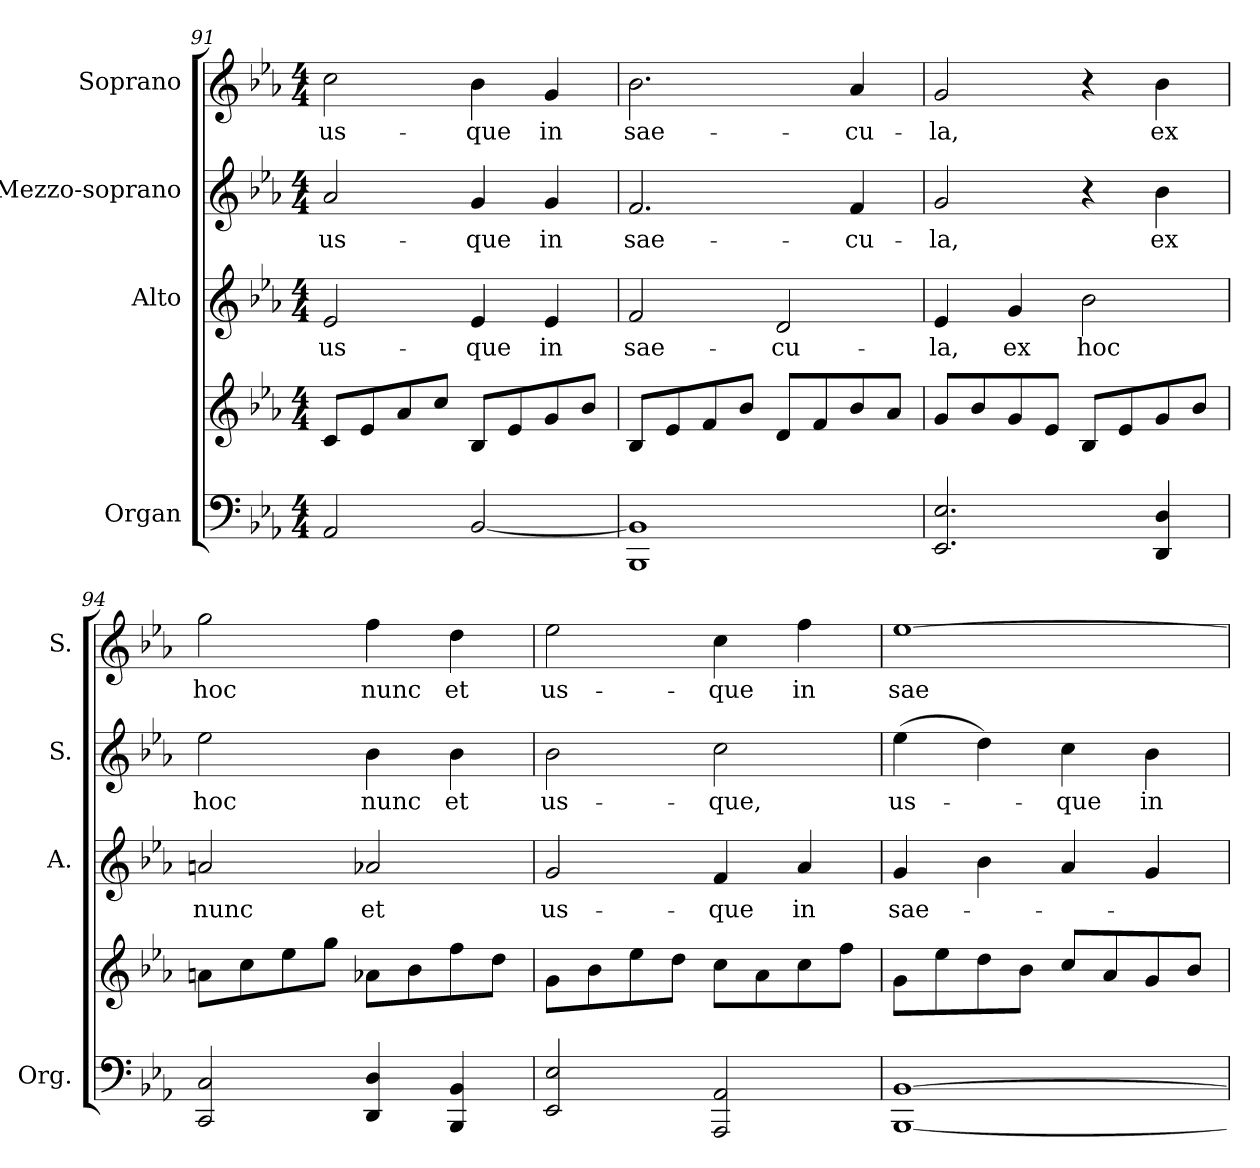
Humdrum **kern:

**kern	**kern	**kern	**text	**kern	**text	**kern	**text
*part4	*part4	*part3	*part3	*part2	*part2	*part1	*part1
*staff5	*staff4	*staff3	*staff3	*staff2	*staff2	*staff1	*staff1
*I"Organ	*	*I"Alto	*	*I"Mezzo-soprano	*	*I"Soprano	*
*I'Org.	*	*I'A.	*	*I'S.	*	*I'S.	*
*clefF4	*clefG2	*clefG2	*	*clefG2	*	*clefG2	*
*k[b-e-a-]	*k[b-e-a-]	*k[b-e-a-]	*	*k[b-e-a-]	*	*k[b-e-a-]	*
*E-:	*E-:	*E-:	*	*E-:	*	*E-:	*
*M4/4	*M4/4	*M4/4	*	*M4/4	*	*M4/4	*
=91	=91	=91	=91	=91	=91	=91	=91
!	!	!	!LO:LY:b:color=#000000	!	!	!	!
!	!	!	!	!	!LO:LY:b:color=#000000	!	!
!	!	!	!	!	!	!	!LO:LY:b:color=#000000
2AA-i/	8ci/L	2e-i/	us-	2a-i/	us-	2cci\	us-
.	8e-i/	.	.	.	.	.	.
.	8a-i/	.	.	.	.	.	.
.	8cci/J	.	.	.	.	.	.
!	!	!	!LO:LY:b:color=#000000	!	!	!	!
!	!	!	!	!	!LO:LY:b:color=#000000	!	!
!	!	!	!	!	!	!	!LO:LY:b:color=#000000
[2BB-i/	8B-i/L	4e-i/	-que	4gi/	-que	4b-i\	-que
.	8e-i/	.	.	.	.	.	.
!	!	!	!LO:LY:b:color=#000000	!	!	!	!
!	!	!	!	!	!LO:LY:b:color=#000000	!	!
!	!	!	!	!	!	!	!LO:LY:b:color=#000000
.	8gi/	4e-i/	in	4gi/	in	4gi/	in
.	8b-i/J	.	.	.	.	.	.
=92	=92	=92	=92	=92	=92	=92	=92
!	!	!	!LO:LY:b:color=#000000	!	!	!	!
!	!	!	!	!	!LO:LY:b:color=#000000	!	!
!	!	!	!	!	!	!	!LO:LY:b:color=#000000
1BBB-i 1BB-i]	8B-i/L	2fi/	sae-	2.fi/	sae-	2.b-i\	sae-
.	8e-i/	.	.	.	.	.	.
.	8fi/	.	.	.	.	.	.
.	8b-i/J	.	.	.	.	.	.
!	!	!	!LO:LY:b:color=#000000	!	!	!	!
.	8di/L	2di/	-cu-	.	.	.	.
.	8fi/	.	.	.	.	.	.
!	!	!	!	!	!LO:LY:b:color=#000000	!	!
!	!	!	!	!	!	!	!LO:LY:b:color=#000000
.	8b-i/	.	.	4fi/	-cu-	4a-i/	-cu-
.	8a-i/J	.	.	.	.	.	.
=93	=93	=93	=93	=93	=93	=93	=93
!	!	!	!LO:LY:b:color=#000000	!	!	!	!
!	!	!	!	!	!LO:LY:b:color=#000000	!	!
!	!	!	!	!	!	!	!LO:LY:b:color=#000000
2.EE-i/ 2.E-i	8gi/L	4e-i/	-la,	2gi/	-la,	2gi/	-la,
.	8b-i/	.	.	.	.	.	.
!	!	!	!LO:LY:b:color=#000000	!	!	!	!
.	8gi/	4gi/	ex	.	.	.	.
.	8e-i/J	.	.	.	.	.	.
!	!	!	!LO:LY:b:color=#000000	!	!	!	!
.	8B-i/L	2b-i\	hoc	4r	.	4r	.
.	8e-i/	.	.	.	.	.	.
!	!	!	!	!	!LO:LY:b:color=#000000	!	!
!	!	!	!	!	!	!	!LO:LY:b:color=#000000
4DDi/ 4Di	8gi/	.	.	4b-i\	ex	4b-i\	ex
.	8b-i/J	.	.	.	.	.	.
!!LO:PB:g=z
=94	=94	=94	=94	=94	=94	=94	=94
!	!	!	!LO:LY:b:color=#000000	!	!	!	!
!	!	!	!	!	!LO:LY:b:color=#000000	!	!
!	!	!	!	!	!	!	!LO:LY:b:color=#000000
2CCi/ 2Ci	8ani\L	2ani/	nunc	2ee-i\	hoc	2ggi\	hoc
.	8cci\	.	.	.	.	.	.
.	8ee-i\	.	.	.	.	.	.
.	8ggi\J	.	.	.	.	.	.
!	!	!	!LO:LY:b:color=#000000	!	!	!	!
!	!	!	!	!	!LO:LY:b:color=#000000	!	!
!	!	!	!	!	!	!	!LO:LY:b:color=#000000
4DDi/ 4Di	8a-Xi\L	2a-Xi/	et	4b-i\	nunc	4ffi\	nunc
.	8b-i\	.	.	.	.	.	.
!	!	!	!	!	!LO:LY:b:color=#000000	!	!
!	!	!	!	!	!	!	!LO:LY:b:color=#000000
4BBB-i/ 4BB-i	8ffi\	.	.	4b-i\	et	4ddi\	et
.	8ddi\J	.	.	.	.	.	.
=95	=95	=95	=95	=95	=95	=95	=95
!	!	!	!LO:LY:b:color=#000000	!	!	!	!
!	!	!	!	!	!LO:LY:b:color=#000000	!	!
!	!	!	!	!	!	!	!LO:LY:b:color=#000000
2EE-i/ 2E-i	8gi\L	2gi/	us-	2b-i\	us-	2ee-i\	us-
.	8b-i\	.	.	.	.	.	.
.	8ee-i\	.	.	.	.	.	.
.	8ddi\J	.	.	.	.	.	.
!	!	!	!LO:LY:b:color=#000000	!	!	!	!
!	!	!	!	!	!LO:LY:b:color=#000000	!	!
!	!	!	!	!	!	!	!LO:LY:b:color=#000000
2AAA-i/ 2AA-i	8cci\L	4fi/	-que	2cci\	-que,	4cci\	-que
.	8a-i\	.	.	.	.	.	.
!	!	!	!LO:LY:b:color=#000000	!	!	!	!
!	!	!	!	!	!	!	!LO:LY:b:color=#000000
.	8cci\	4a-i/	in	.	.	4ffi\	in
.	8ffi\J	.	.	.	.	.	.
=96	=96	=96	=96	=96	=96	=96	=96
!	!	!	!LO:LY:b:color=#000000	!	!	!	!
!	!	!	!	!	!LO:LY:b:color=#000000	!	!
!	!	!	!	!	!	!	!LO:LY:b:color=#000000
[1BBB-i [1BB-i	8gi\L	4gi/	sae-	(4ee-i\	us-	[1ee-i	sae-
.	8ee-i\	.	.	.	.	.	.
.	8ddi\	4b-i\	.	4ddi\)	.	.	.
.	8b-i\J	.	.	.	.	.	.
!	!	!	!	!	!LO:LY:b:color=#000000	!	!
.	8cci/L	4a-i/	.	4cci\	-que	.	.
.	8a-i/	.	.	.	.	.	.
!	!	!	!	!	!LO:LY:b:color=#000000	!	!
.	8gi/	4gi/	.	4b-i\	in	.	.
.	8b-i/J	.	.	.	.	.	.
=	=	=	=	=	=	=	=
*-	*-	*-	*-	*-	*-	*-	*-
